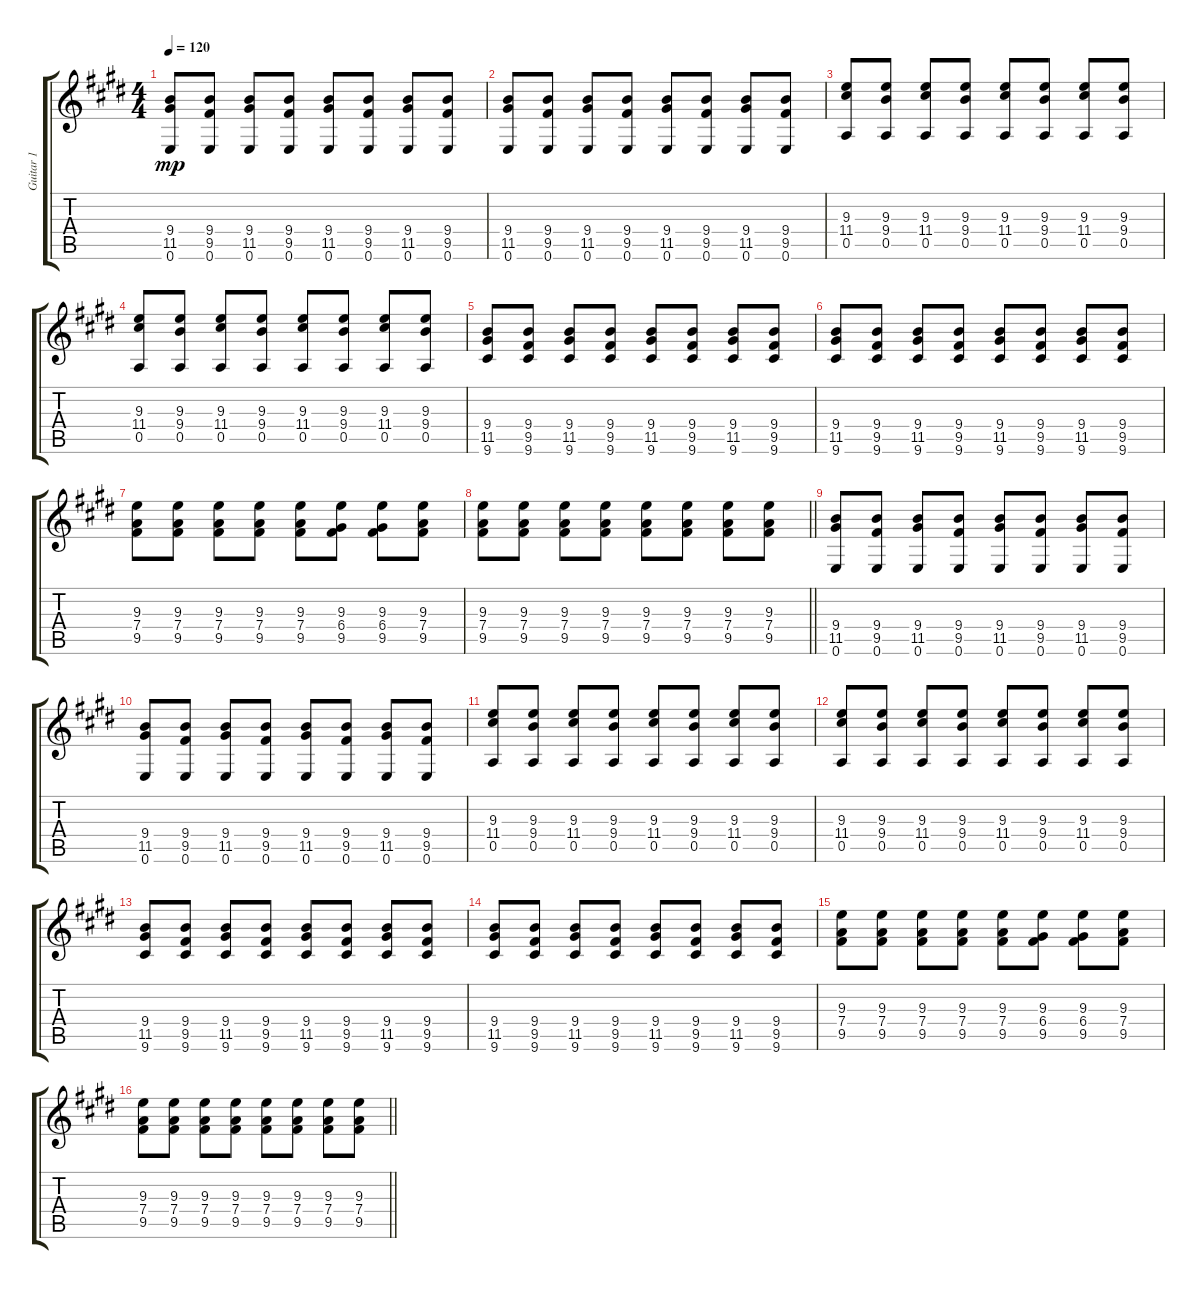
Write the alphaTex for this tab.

\track ("Guitar 1" "Guitar 1") {instrument electricguitarjazz}
\staff {score tabs}
\tuning (E4 B3 G3 D3 A2 E2) {hide}
\ts (4 4)
\tempo 120
\clef g2
\ks e
(9.4 11.5 0.6).8{dy mp} (9.4 9.5 0.6).8 (9.4 11.5 0.6).8 (9.4 9.5 0.6).8 (9.4 11.5 0.6).8 (9.4 9.5 0.6).8 (9.4 11.5 0.6).8 (9.4 9.5 0.6).8 |
(9.4 11.5 0.6).8 (9.4 9.5 0.6).8 (9.4 11.5 0.6).8 (9.4 9.5 0.6).8 (9.4 11.5 0.6).8 (9.4 9.5 0.6).8 (9.4 11.5 0.6).8 (9.4 9.5 0.6).8 |
(9.3 11.4 0.5).8 (9.3 9.4 0.5).8 (9.3 11.4 0.5).8 (9.3 9.4 0.5).8 (9.3 11.4 0.5).8 (9.3 9.4 0.5).8 (9.3 11.4 0.5).8 (9.3 9.4 0.5).8 |
(9.3 11.4 0.5).8 (9.3 9.4 0.5).8 (9.3 11.4 0.5).8 (9.3 9.4 0.5).8 (9.3 11.4 0.5).8 (9.3 9.4 0.5).8 (9.3 11.4 0.5).8 (9.3 9.4 0.5).8 |
(9.4 11.5 9.6).8 (9.4 9.5 9.6).8 (9.4 11.5 9.6).8 (9.4 9.5 9.6).8 (9.4 11.5 9.6).8 (9.4 9.5 9.6).8 (9.4 11.5 9.6).8 (9.4 9.5 9.6).8 |
(9.4 11.5 9.6).8 (9.4 9.5 9.6).8 (9.4 11.5 9.6).8 (9.4 9.5 9.6).8 (9.4 11.5 9.6).8 (9.4 9.5 9.6).8 (9.4 11.5 9.6).8 (9.4 9.5 9.6).8 |
(9.3 7.4 9.5).8 (9.3 7.4 9.5).8 (9.3 7.4 9.5).8 (9.3 7.4 9.5).8 (9.3 7.4 9.5).8 (9.3 6.4 9.5).8 (9.3 6.4 9.5).8 (9.3 7.4 9.5).8 |
\barLineRight lightlight
(9.3 7.4 9.5).8 (9.3 7.4 9.5).8 (9.3 7.4 9.5).8 (9.3 7.4 9.5).8 (9.3 7.4 9.5).8 (9.3 7.4 9.5).8 (9.3 7.4 9.5).8 (9.3 7.4 9.5).8 |
(9.4 11.5 0.6).8 (9.4 9.5 0.6).8 (9.4 11.5 0.6).8 (9.4 9.5 0.6).8 (9.4 11.5 0.6).8 (9.4 9.5 0.6).8 (9.4 11.5 0.6).8 (9.4 9.5 0.6).8 |
(9.4 11.5 0.6).8 (9.4 9.5 0.6).8 (9.4 11.5 0.6).8 (9.4 9.5 0.6).8 (9.4 11.5 0.6).8 (9.4 9.5 0.6).8 (9.4 11.5 0.6).8 (9.4 9.5 0.6).8 |
(9.3 11.4 0.5).8 (9.3 9.4 0.5).8 (9.3 11.4 0.5).8 (9.3 9.4 0.5).8 (9.3 11.4 0.5).8 (9.3 9.4 0.5).8 (9.3 11.4 0.5).8 (9.3 9.4 0.5).8 |
(9.3 11.4 0.5).8 (9.3 9.4 0.5).8 (9.3 11.4 0.5).8 (9.3 9.4 0.5).8 (9.3 11.4 0.5).8 (9.3 9.4 0.5).8 (9.3 11.4 0.5).8 (9.3 9.4 0.5).8 |
(9.4 11.5 9.6).8 (9.4 9.5 9.6).8 (9.4 11.5 9.6).8 (9.4 9.5 9.6).8 (9.4 11.5 9.6).8 (9.4 9.5 9.6).8 (9.4 11.5 9.6).8 (9.4 9.5 9.6).8 |
(9.4 11.5 9.6).8 (9.4 9.5 9.6).8 (9.4 11.5 9.6).8 (9.4 9.5 9.6).8 (9.4 11.5 9.6).8 (9.4 9.5 9.6).8 (9.4 11.5 9.6).8 (9.4 9.5 9.6).8 |
(9.3 7.4 9.5).8 (9.3 7.4 9.5).8 (9.3 7.4 9.5).8 (9.3 7.4 9.5).8 (9.3 7.4 9.5).8 (9.3 6.4 9.5).8 (9.3 6.4 9.5).8 (9.3 7.4 9.5).8 |
\barLineRight lightlight
(9.3 7.4 9.5).8 (9.3 7.4 9.5).8 (9.3 7.4 9.5).8 (9.3 7.4 9.5).8 (9.3 7.4 9.5).8 (9.3 7.4 9.5).8 (9.3 7.4 9.5).8 (9.3 7.4 9.5).8
